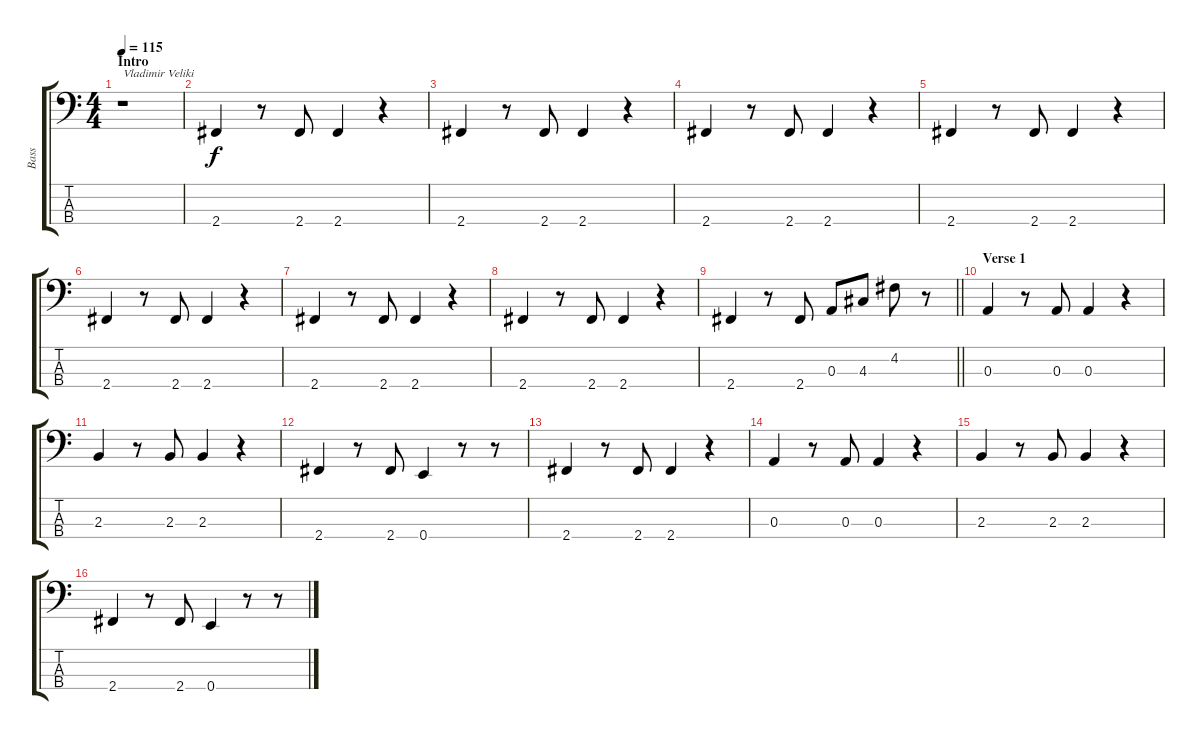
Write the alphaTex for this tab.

\track ("Bass" "Bass") {instrument electricbassfinger}
\staff {score tabs}
\tuning (G2 D2 A1 E1) {hide}
\ts (4 4)
\section ("" "Intro")
\tempo 115
\clef f4
\ks c
r.1{txt "Vladimir Veliki" dy f instrument electricbassfinger} |
2.4.4 r.8 2.4.8 2.4.4 r.4 |
2.4.4 r.8 2.4.8 2.4.4 r.4 |
2.4.4 r.8 2.4.8 2.4.4 r.4 |
2.4.4 r.8 2.4.8 2.4.4 r.4 |
2.4.4 r.8 2.4.8 2.4.4 r.4 |
2.4.4 r.8 2.4.8 2.4.4 r.4 |
2.4.4 r.8 2.4.8 2.4.4 r.4 |
\barLineRight lightlight
2.4.4 r.8 2.4.8 0.3.8 4.3.8 4.2.8 r.8 |
\section ("" "Verse 1")
0.3.4 r.8 0.3.8 0.3.4 r.4 |
2.3.4 r.8 2.3.8 2.3.4 r.4 |
2.4.4 r.8 2.4.8 0.4.4 r.8 r.8 |
2.4.4 r.8 2.4.8 2.4.4 r.4 |
0.3.4 r.8 0.3.8 0.3.4 r.4 |
2.3.4 r.8 2.3.8 2.3.4 r.4 |
2.4.4 r.8 2.4.8 0.4.4 r.8 r.8
